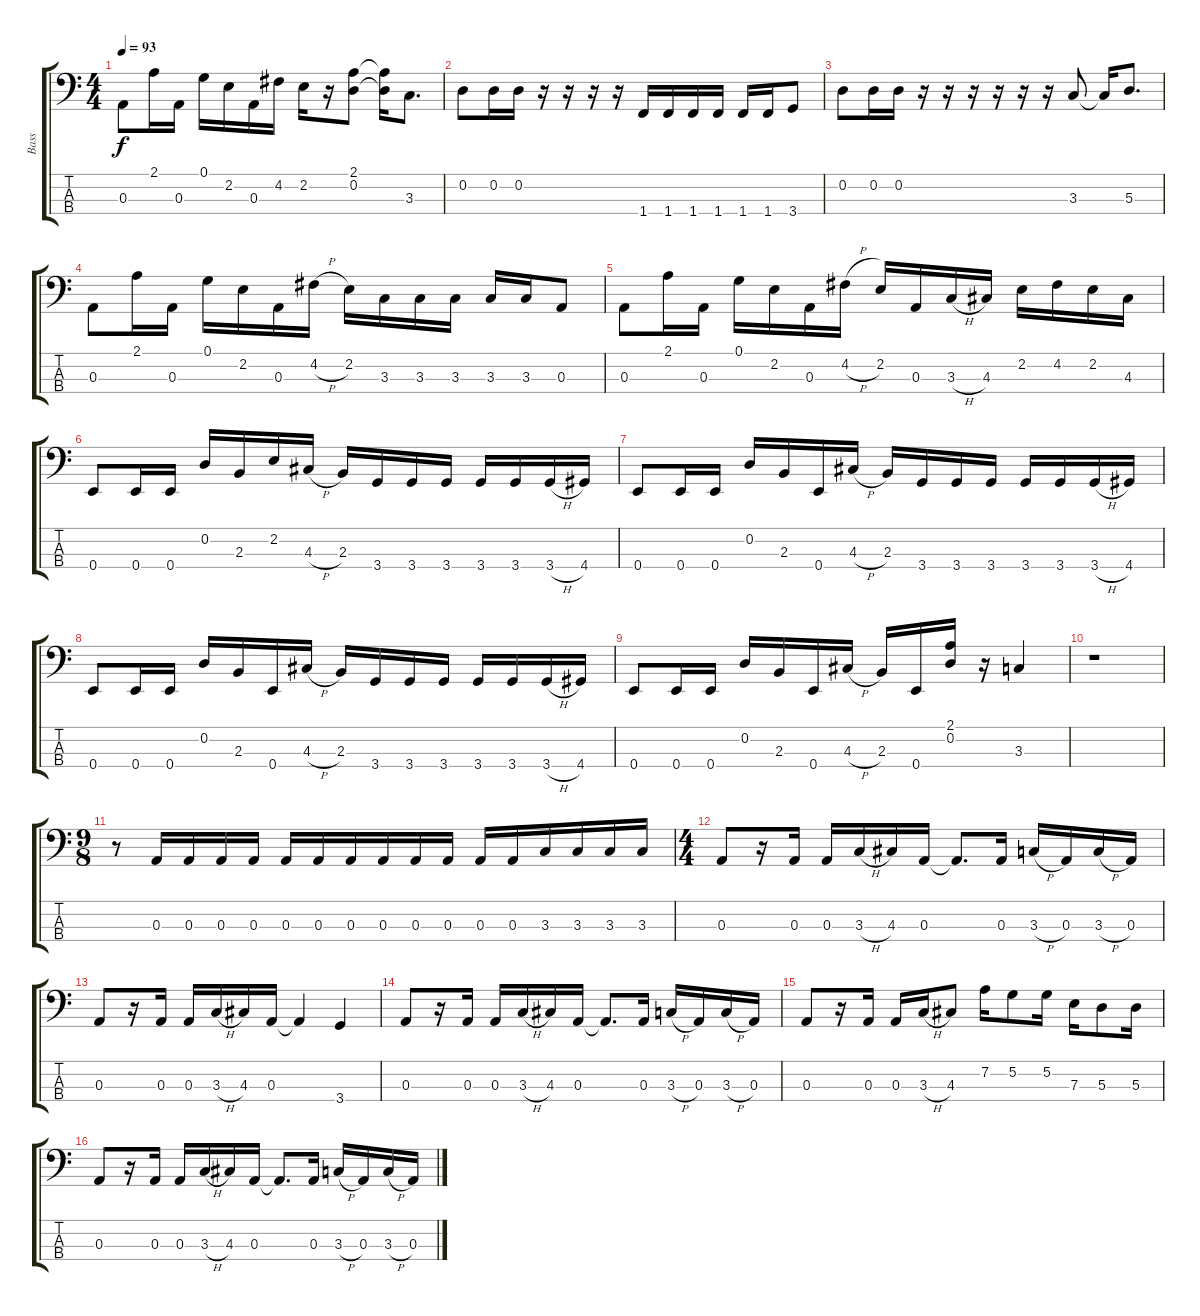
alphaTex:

\track ("Bass" "Bass") {instrument electricbassfinger}
\staff {score tabs}
\tuning (G2 D2 A1 E1) {hide}
\ts (4 4)
\tempo 93
\clef f4
\ks c
0.3.8{dy f} 2.1.16 0.3.16 0.1.16 2.2.16 0.3.16 4.2.16 2.2.16 r.16 (2.1 0.2).8 (2.1{t} 0.2{t}).16 3.3.8{d} |
0.2.8 0.2.16 0.2.16 r.16 r.16 r.16 r.16 1.4.16 1.4.16 1.4.16 1.4.16 1.4.16 1.4.16 3.4.8 |
0.2.8 0.2.16 0.2.16 r.16 r.16 r.16 r.16 r.16 r.16 3.3.8 3.3{t}.16 5.3.8{d} |
0.3.8 2.1.16 0.3.16 0.1.16 2.2.16 0.3.16 4.2{h}.16 2.2.16 3.3.16 3.3.16 3.3.16 3.3.16 3.3.16 0.3.8 |
0.3.8 2.1.16 0.3.16 0.1.16 2.2.16 0.3.16 4.2{h}.16 2.2.16 0.3.16 3.3{h}.16 4.3.16 2.2.16 4.2.16 2.2.16 4.3.16 |
0.4.8 0.4.16 0.4.16 0.2.16 2.3.16 2.2.16 4.3{h}.16 2.3.16 3.4.16 3.4.16 3.4.16 3.4.16 3.4.16 3.4{h}.16 4.4.16 |
0.4.8 0.4.16 0.4.16 0.2.16 2.3.16 0.4.16 4.3{h}.16 2.3.16 3.4.16 3.4.16 3.4.16 3.4.16 3.4.16 3.4{h}.16 4.4.16 |
0.4.8 0.4.16 0.4.16 0.2.16 2.3.16 0.4.16 4.3{h}.16 2.3.16 3.4.16 3.4.16 3.4.16 3.4.16 3.4.16 3.4{h}.16 4.4.16 |
0.4.8 0.4.16 0.4.16 0.2.16 2.3.16 0.4.16 4.3{h}.16 2.3.16 0.4.16 (2.1 0.2).16 r.16 3.3.4 |
r.1 |
\ts (9 8)
r.8 0.3.16 0.3.16 0.3.16 0.3.16 0.3.16 0.3.16 0.3.16 0.3.16 0.3.16 0.3.16 0.3.16 0.3.16 3.3.16 3.3.16 3.3.16 3.3.16 |
\ts (4 4)
0.3.8 r.16 0.3.16 0.3.16 3.3{h}.16 4.3.16 0.3.16 0.3{t}.8{d} 0.3.16 3.3{h}.16 0.3.16 3.3{h}.16 0.3.16 |
0.3.8 r.16 0.3.16 0.3.16 3.3{h}.16 4.3.16 0.3.16 0.3{t}.4 3.4.4 |
0.3.8 r.16 0.3.16 0.3.16 3.3{h}.16 4.3.16 0.3.16 0.3{t}.8{d} 0.3.16 3.3{h}.16 0.3.16 3.3{h}.16 0.3.16 |
0.3.8 r.16 0.3.16 0.3.16 3.3{h}.16 4.3.8 7.2.16 5.2.8 5.2.16 7.3.16 5.3.8 5.3.16 |
0.3.8 r.16 0.3.16 0.3.16 3.3{h}.16 4.3.16 0.3.16 0.3{t}.8{d} 0.3.16 3.3{h}.16 0.3.16 3.3{h}.16 0.3.16
